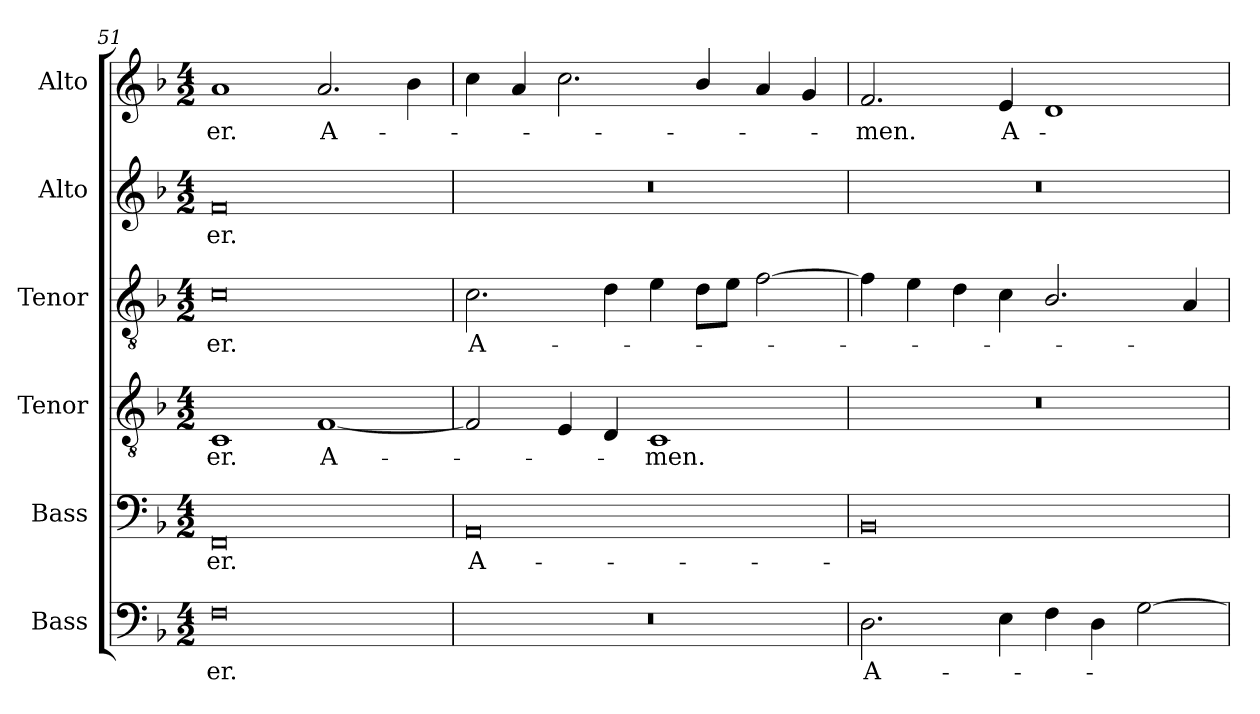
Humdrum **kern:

**kern	**text	**kern	**text	**kern	**text	**kern	**text	**kern	**text	**kern	**text
*part6	*part6	*part5	*part5	*part4	*part4	*part3	*part3	*part2	*part2	*part1	*part1
*staff6	*staff6	*staff5	*staff5	*staff4	*staff4	*staff3	*staff3	*staff2	*staff2	*staff1	*staff1
*I"Bass	*	*I"Bass	*	*I"Tenor	*	*I"Tenor	*	*I"Alto	*	*I"Alto	*
*I'B.	*	*I'B.	*	*I'T.	*	*I'T.	*	*I'A.	*	*I'A.	*
*clefF4	*	*clefF4	*	*clefGv2	*	*clefGv2	*	*clefG2	*	*clefG2	*
*	*	*	*	*ITrd7c12	*	*ITrd7c12	*	*	*	*	*
*k[b-]	*	*k[b-]	*	*k[b-]	*	*k[b-]	*	*k[b-]	*	*k[b-]	*
*F:	*	*F:	*	*F:	*	*F:	*	*F:	*	*F:	*
*M4/2	*	*M4/2	*	*M4/2	*	*M4/2	*	*M4/2	*	*M4/2	*
=51	=51	=51	=51	=51	=51	=51	=51	=51	=51	=51	=51
!	!LO:LY:b:color=#000000	!	!	!	!	!	!	!	!	!	!
!	!	!	!LO:LY:b:color=#000000	!	!	!	!	!	!	!	!
!	!	!	!	!	!LO:LY:b:color=#000000	!	!	!	!	!	!
!	!	!	!	!	!	!	!LO:LY:b:color=#000000	!	!	!	!
!	!	!	!	!	!	!	!	!	!LO:LY:b:color=#000000	!	!
!	!	!	!	!	!	!	!	!	!	!	!LO:LY:b:color=#000000
0Fi	-er.	0FFi	-er.	1CCi	-er.	0Ci	-er.	0fi	-er.	1ai	-er.
!	!	!	!	!	!LO:LY:b:color=#000000	!	!	!	!	!	!
!	!	!	!	!	!	!	!	!	!	!	!LO:LY:b:color=#000000
.	.	.	.	[1FFi	A-	.	.	.	.	2.ai/	A-
.	.	.	.	.	.	.	.	.	.	4b-i\	.
=52	=52	=52	=52	=52	=52	=52	=52	=52	=52	=52	=52
!LO:N:vis=1	!	!	!	!	!	!	!	!	!	!	!
!	!	!	!LO:LY:b:color=#000000	!	!	!	!	!	!	!	!
!	!	!	!	!	!	!	!LO:LY:b:color=#000000	!LO:N:vis=1	!	!	!
0r	.	0AAi	A-	2FFi/]	.	2.Ci\	A-	0r	.	4cci\	.
.	.	.	.	.	.	.	.	.	.	4ai/	.
.	.	.	.	4EEi/	.	.	.	.	.	2.cci\	.
.	.	.	.	4DDi/	.	4Di\	.	.	.	.	.
!	!	!	!	!	!LO:LY:b:color=#000000	!	!	!	!	!	!
.	.	.	.	1CCi	-men.	4Ei\	.	.	.	.	.
.	.	.	.	.	.	8Di\L	.	.	.	4b-i/	.
.	.	.	.	.	.	8Ei\J	.	.	.	.	.
.	.	.	.	.	.	[2Fi\	.	.	.	4ai/	.
.	.	.	.	.	.	.	.	.	.	4gi/	.
!!LO:LB:g=z
=53	=53	=53	=53	=53	=53	=53	=53	=53	=53	=53	=53
!	!LO:LY:b:color=#000000	!	!	!LO:N:vis=1	!	!	!	!LO:N:vis=1	!	!	!
!	!	!	!	!	!	!	!	!	!	!	!LO:LY:b:color=#000000
2.Di\	A-	0BB-i	.	0r	.	4Fi\]	.	0r	.	2.fi/	-men.
.	.	.	.	.	.	4Ei\	.	.	.	.	.
.	.	.	.	.	.	4Di\	.	.	.	.	.
!	!	!	!	!	!	!	!	!	!	!	!LO:LY:b:color=#000000
4Ei\	.	.	.	.	.	4Ci\	.	.	.	4ei/	A-
4Fi\	.	.	.	.	.	2.BB-i/	.	.	.	1di	.
4Di\	.	.	.	.	.	.	.	.	.	.	.
[2Gi\	.	.	.	.	.	.	.	.	.	.	.
.	.	.	.	.	.	4AAi/	.	.	.	.	.
=	=	=	=	=	=	=	=	=	=	=	=
*-	*-	*-	*-	*-	*-	*-	*-	*-	*-	*-	*-
